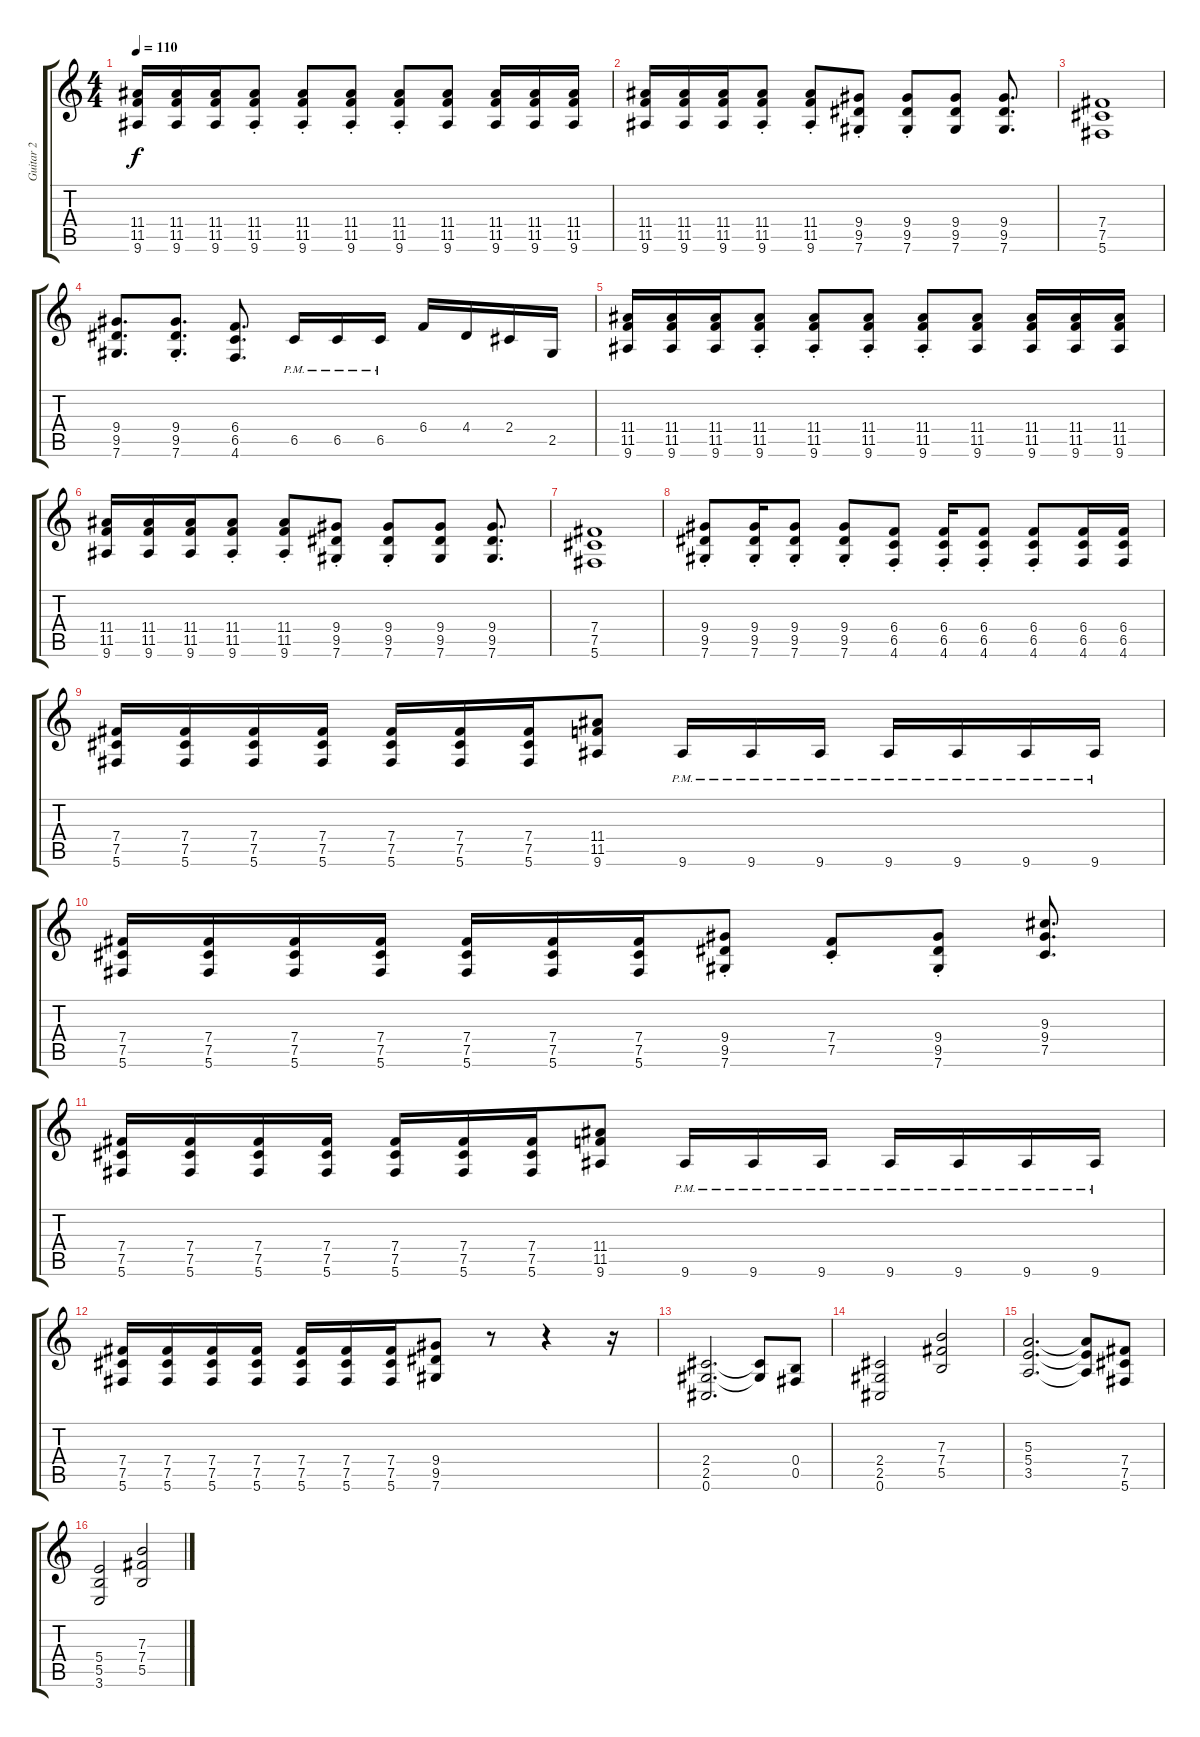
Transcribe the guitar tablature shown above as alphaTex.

\track ("Guitar 2" "Guitar 2") {instrument distortionguitar}
\staff {score tabs}
\tuning (Db4 Ab3 E3 B2 Gb2 Db2) {hide}
\ts (4 4)
\tempo 110
\clef g2
\ks c
(11.4 11.5 9.6).16{dy f} (11.4 11.5 9.6).16 (11.4 11.5 9.6).16 (11.4{st} 11.5{st} 9.6{st}).8 (11.4{st} 11.5{st} 9.6{st}).8 (11.4{st} 11.5{st} 9.6{st}).8 (11.4{st} 11.5{st} 9.6{st}).8 (11.4 11.5 9.6).8 (11.4 11.5 9.6).16 (11.4 11.5 9.6).16 (11.4 11.5 9.6).16 |
(11.4 11.5 9.6).16 (11.4 11.5 9.6).16 (11.4 11.5 9.6).16 (11.4{st} 11.5{st} 9.6{st}).8 (11.4{st} 11.5{st} 9.6{st}).8 (9.4{st} 9.5{st} 7.6{st}).8 (9.4{st} 9.5{st} 7.6{st}).8 (9.4 9.5 7.6).8 (9.4 9.5 7.6).8{d} |
(7.4 7.5 5.6).1 |
(9.4 9.5 7.6).8{d} (9.4{st} 9.5{st} 7.6{st}).8{d} (6.4 6.5 4.6).8{d} 6.5{pm}.16 6.5{pm}.16 6.5{pm}.16 6.4.16 4.4.16 2.4.16 2.5.16 |
(11.4 11.5 9.6).16 (11.4 11.5 9.6).16 (11.4 11.5 9.6).16 (11.4{st} 11.5{st} 9.6{st}).8 (11.4{st} 11.5{st} 9.6{st}).8 (11.4{st} 11.5{st} 9.6{st}).8 (11.4{st} 11.5{st} 9.6{st}).8 (11.4 11.5 9.6).8 (11.4 11.5 9.6).16 (11.4 11.5 9.6).16 (11.4 11.5 9.6).16 |
(11.4 11.5 9.6).16 (11.4 11.5 9.6).16 (11.4 11.5 9.6).16 (11.4{st} 11.5{st} 9.6{st}).8 (11.4{st} 11.5{st} 9.6{st}).8 (9.4{st} 9.5{st} 7.6{st}).8 (9.4{st} 9.5{st} 7.6{st}).8 (9.4 9.5 7.6).8 (9.4 9.5 7.6).8{d} |
(7.4 7.5 5.6).1 |
(9.4{st} 9.5{st} 7.6{st}).8 (9.4{st} 9.5{st} 7.6{st}).16 (9.4{st} 9.5{st} 7.6{st}).8 (9.4{st} 9.5{st} 7.6{st}).8 (6.4{st} 6.5{st} 4.6{st}).8 (6.4{st} 6.5{st} 4.6{st}).16 (6.4{st} 6.5{st} 4.6{st}).8 (6.4{st} 6.5{st} 4.6{st}).8 (6.4 6.5 4.6).16 (6.4 6.5 4.6).16 |
(7.4 7.5 5.6).16 (7.4 7.5 5.6).16 (7.4 7.5 5.6).16 (7.4 7.5 5.6).16 (7.4 7.5 5.6).16 (7.4 7.5 5.6).16 (7.4 7.5 5.6).16 (11.4 11.5 9.6).8 9.6{pm}.16 9.6{pm}.16 9.6{pm}.16 9.6{pm}.16 9.6{pm}.16 9.6{pm}.16 9.6{pm}.16 |
(7.4 7.5 5.6).16 (7.4 7.5 5.6).16 (7.4 7.5 5.6).16 (7.4 7.5 5.6).16 (7.4 7.5 5.6).16 (7.4 7.5 5.6).16 (7.4 7.5 5.6).16 (9.4{st} 9.5{st} 7.6).8 (7.4{st} 7.5{st}).8 (9.4{st} 9.5{st} 7.6).8 (9.3 9.4 7.5).8{d} |
(7.4 7.5 5.6).16 (7.4 7.5 5.6).16 (7.4 7.5 5.6).16 (7.4 7.5 5.6).16 (7.4 7.5 5.6).16 (7.4 7.5 5.6).16 (7.4 7.5 5.6).16 (11.4 11.5 9.6).8 9.6{pm}.16 9.6{pm}.16 9.6{pm}.16 9.6{pm}.16 9.6{pm}.16 9.6{pm}.16 9.6{pm}.16 |
(7.4 7.5 5.6).16 (7.4 7.5 5.6).16 (7.4 7.5 5.6).16 (7.4 7.5 5.6).16 (7.4 7.5 5.6).16 (7.4 7.5 5.6).16 (7.4 7.5 5.6).16 (9.4 9.5 7.6).8 r.8 r.4 r.16 |
(2.4 2.5 0.6).2{d} (2.4{t} 2.5{t}).8 (0.4 0.5).8 |
(2.4 2.5 0.6).2 (7.3 7.4 5.5).2 |
(5.3 5.4 3.5).2{d} (5.3{t} 5.4{t} 3.5{t}).8 (7.4 7.5 5.6).8 |
(5.4 5.5 3.6).2 (7.3 7.4 5.5).2
